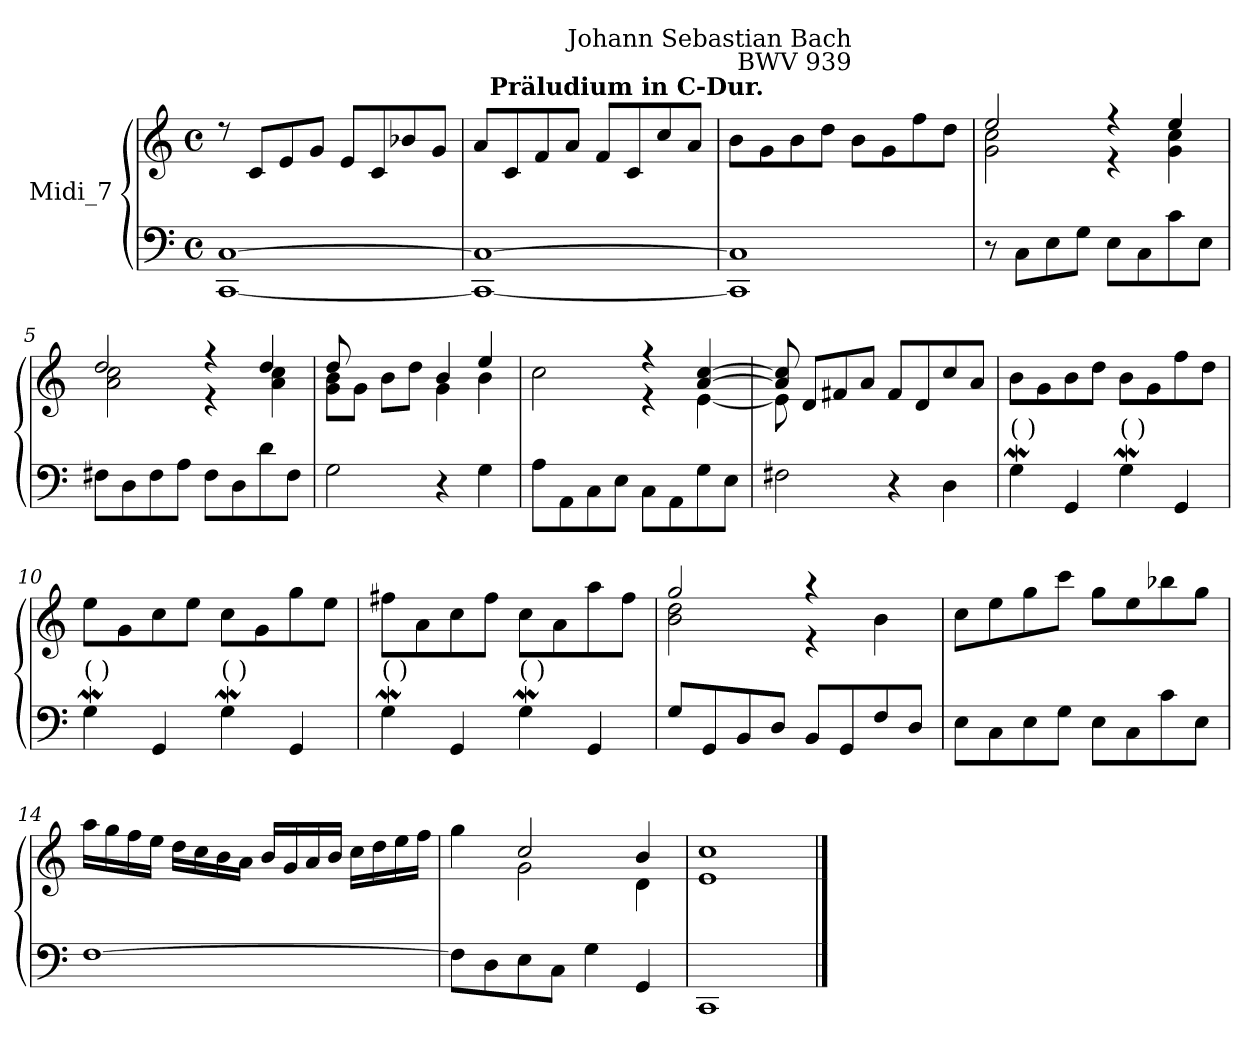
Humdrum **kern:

**kern	**kern
*part1	*part1
*staff2	*staff1
*I"Midi_7	*
*clefF4	*clefG2
*k[]	*k[]
*C:	*C:
*M4/4	*M4/4
*met(c)	*met(c)
=1	=1
*	*^
[1CC [1C	8r	1ryy
.	8cL	.
.	8e	.
.	8gJ	.
.	8eL	.
.	8c	.
.	8b-X	.
.	8gJ	.
=2	=2	=2
1CC_ 1C_	8a/L	1ryy
.	8c/	.
.	8f/	.
.	8a/J	.
.	8fL	.
!	!LO:TX:a:B:cj:t=Präludium in C-Dur.	!
.	8c	.
.	8cc	.
.	8aJ	.
=3	=3	=3
1CC] 1C]	8b\L	1ryy
.	8g\	.
.	8b\	.
.	8dd\J	.
!	!LO:TX:a:rj:t=Johann Sebastian Bach\nBWV 939	!
.	8b\L	.
.	8g\	.
.	8ff\	.
.	8dd\J	.
!!LO:LB:g=z	!!
=4	=4	=4
8r	2ee/	2g\ 2cc\
8CL	.	.
8E	.	.
8GJ	.	.
8EL	4r	4r
8C	.	.
8c	4ee/	4g\ 4cc\
8EJ	.	.
=5	=5	=5
8F#XL	2dd/	2a\ 2cc\
8D	.	.
8F#	.	.
8AJ	.	.
8F#L	4r	4r
8D	.	.
8d	4dd/	4a\ 4cc\
8F#J	.	.
=6	=6	=6
2G	8dd/	8g\ 8b\L
.	8ryy	8g\J
.	4ryy	8b\L
.	.	8dd\J
4r	4b/	4g\
4G	4ee/	4b\
!!LO:LB:g=z	!!
=7	=7	=7
8AL	2ryy	2cc\
8AA	.	.
8C	.	.
8EJ	.	.
8CL	4r	4r
8AA	.	.
8G	[4a/ [4cc/	[4e\
8EJ	.	.
=8	=8	=8
2F#X	8a/] 8cc/]	8e\]
.	8dL	8ryy
.	8f#X	4ryy
.	8aJ	.
4r	8f#/L	2ryy
.	8d/	.
4D	8cc/	.
.	8a/J	.
=9	=9	=9
!LO:TX:a:t=(  )	!	!
4GW	8b\L	1ryy
.	8g\	.
4GG	8b\	.
.	8dd\J	.
!LO:TX:a:t=(  )	!	!
4GW	8b\L	.
.	8g\	.
4GG	8ff\	.
.	8dd\J	.
!!LO:LB:g=z	!!
=10	=10	=10
!LO:TX:a:t=(  )	!	!
4GW	8ee\L	1ryy
.	8g\	.
4GG	8cc\	.
.	8ee\J	.
!LO:TX:a:t=(  )	!	!
4GW	8cc\L	.
.	8g\	.
4GG	8gg\	.
.	8ee\J	.
=11	=11	=11
!LO:TX:a:t=(  )	!	!
4GW	8ff#X\L	1ryy
.	8a\	.
4GG	8cc\	.
.	8ff#\J	.
!LO:TX:a:t=(  )	!	!
4GW	8cc\L	.
.	8a\	.
4GG	8aa\	.
.	8ff#\J	.
=12	=12	=12
8GL	2gg/	2b\ 2dd\
8GG	.	.
8BB	.	.
8DJ	.	.
8BBL	4r	4r
8GG	.	.
8F	4ryy	4b\
8DJ	.	.
!!LO:LB:g=z	!!
=13	=13	=13
8EL	8cc\L	1ryy
8C	8ee\	.
8E	8gg\	.
8GJ	8ccc\J	.
8EL	8gg\L	.
8C	8ee\	.
8c	8bb-X\	.
8EJ	8gg\J	.
=14	=14	=14
[1F	16aa\LL	1ryy
.	16gg\	.
.	16ff\	.
.	16ee\JJ	.
.	16dd\LL	.
.	16cc\	.
.	16b\	.
.	16a\JJ	.
.	16bLL	.
.	16g	.
.	16a	.
.	16bJJ	.
.	16cc\LL	.
.	16dd\	.
.	16ee\	.
.	16ff\JJ	.
=15	=15	=15
8FL]	4gg\	4ryy
8D	.	.
8E	2cc/	2g\
8CJ	.	.
4G	.	.
4GG	4b/	4d\
=16	=16	=16
1CC	1cc/	1e\
*	*v	*v
==	==
*-	*-
